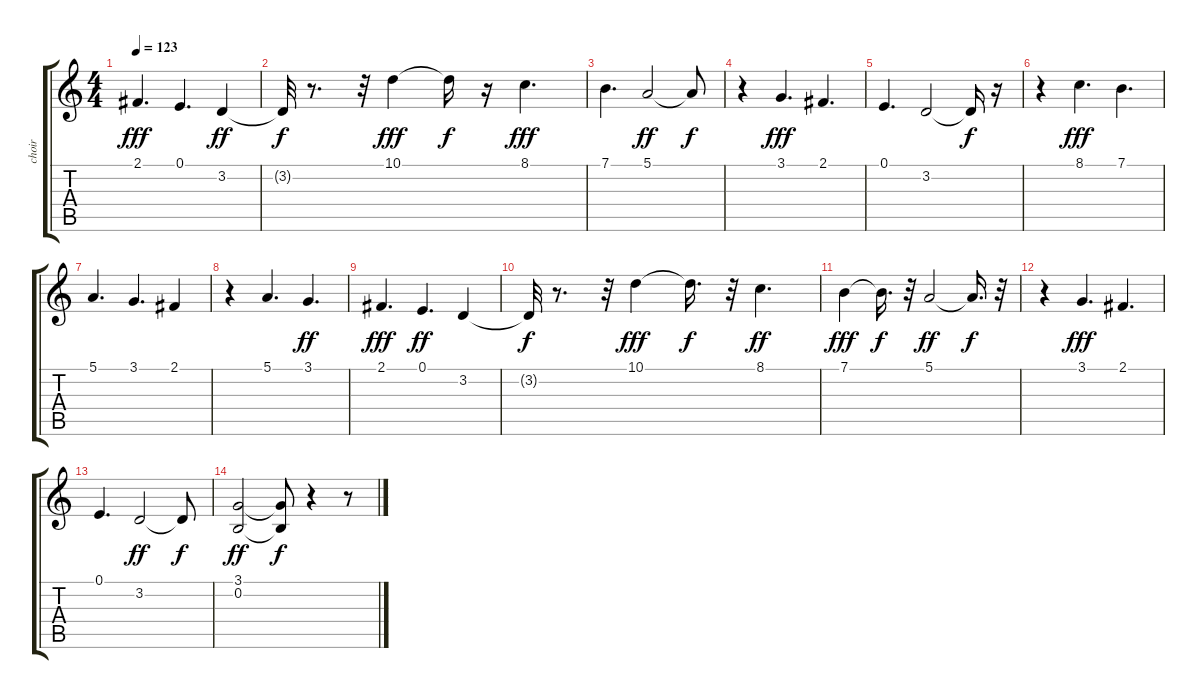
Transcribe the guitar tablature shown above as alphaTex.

\track ("choir" "choir") {instrument choiraahs}
\staff {score tabs}
\tuning (E4 B3 G3 D3 A2 E2) {hide}
\ts (4 4)
\tempo 123
\clef g2
\ks c
2.1.4{d dy fff} 0.1.4{d} 3.2.4{dy ff} |
3.2{t}.32{dy f} r.8{d} r.32 10.1.4{dy fff} 10.1{t}.16{dy f} r.16 8.1.4{d dy fff} |
7.1.4{d} 5.1.2{dy ff} 5.1{t}.8{dy f} |
r.4 3.1.4{d dy fff} 2.1.4{d} |
0.1.4{d} 3.2.2 3.2{t}.16{dy f} r.16 |
r.4 8.1.4{d dy fff} 7.1.4{d} |
5.1.4{d} 3.1.4{d} 2.1.4 |
r.4 5.1.4{d} 3.1.4{d dy ff} |
2.1.4{d dy fff} 0.1.4{d dy ff} 3.2.4 |
3.2{t}.32{dy f} r.8{d} r.32 10.1.4{dy fff} 10.1{t}.16{d dy f} r.32 8.1.4{d dy ff} |
7.1.4{dy fff} 7.1{t}.16{d dy f} r.32 5.1.2{dy ff} 5.1{t}.16{d dy f} r.32 |
r.4 3.1.4{d dy fff} 2.1.4{d} |
0.1.4{d} 3.2.2{dy ff} 3.2{t}.8{dy f} |
(3.1 0.2).2{dy ff} (3.1{t} 0.2{t}).8{dy f} r.4 r.8
